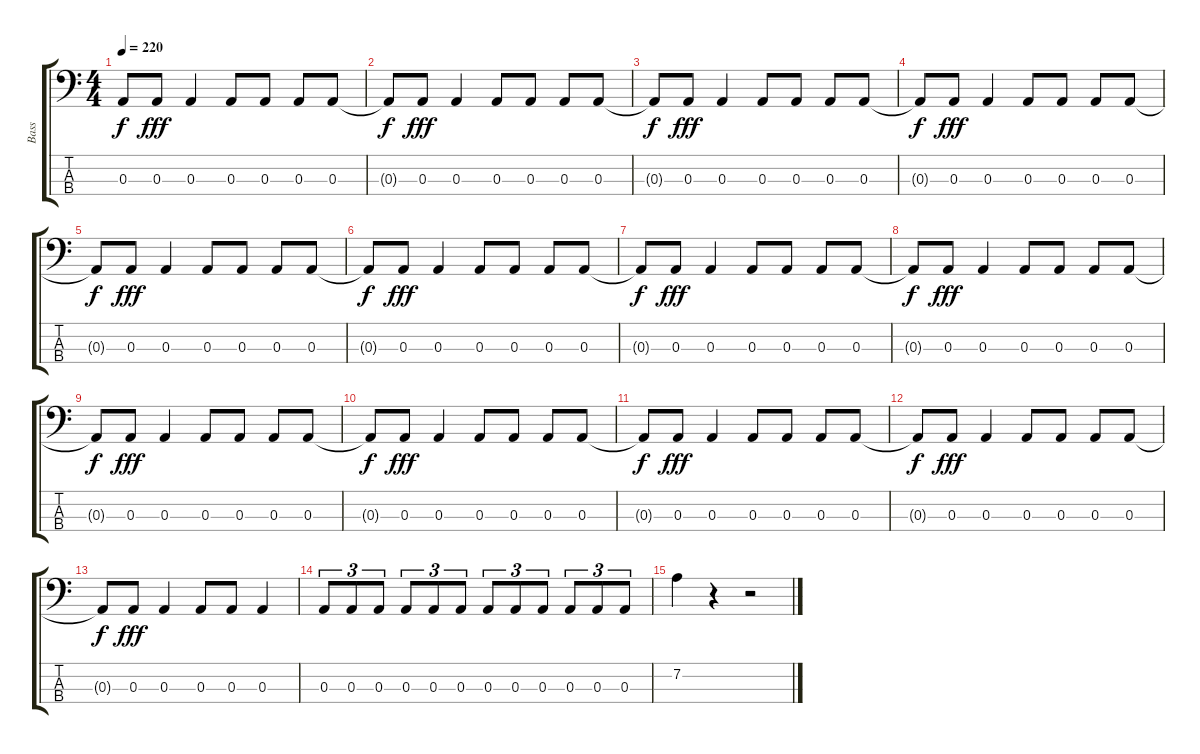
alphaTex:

\track ("Bass" "Bass") {instrument electricbasspick}
\staff {score tabs}
\tuning (G2 D2 A1 E1) {hide}
\ts (4 4)
\tempo 220
\clef f4
\ks c
0.3{t}.8{dy f} 0.3.8{dy fff} 0.3.4 0.3.8 0.3.8 0.3.8 0.3.8 |
0.3{t}.8{dy f} 0.3.8{dy fff} 0.3.4 0.3.8 0.3.8 0.3.8 0.3.8 |
0.3{t}.8{dy f} 0.3.8{dy fff} 0.3.4 0.3.8 0.3.8 0.3.8 0.3.8 |
0.3{t}.8{dy f} 0.3.8{dy fff} 0.3.4 0.3.8 0.3.8 0.3.8 0.3.8 |
0.3{t}.8{dy f} 0.3.8{dy fff} 0.3.4 0.3.8 0.3.8 0.3.8 0.3.8 |
0.3{t}.8{dy f} 0.3.8{dy fff} 0.3.4 0.3.8 0.3.8 0.3.8 0.3.8 |
0.3{t}.8{dy f} 0.3.8{dy fff} 0.3.4 0.3.8 0.3.8 0.3.8 0.3.8 |
0.3{t}.8{dy f} 0.3.8{dy fff} 0.3.4 0.3.8 0.3.8 0.3.8 0.3.8 |
0.3{t}.8{dy f} 0.3.8{dy fff} 0.3.4 0.3.8 0.3.8 0.3.8 0.3.8 |
0.3{t}.8{dy f} 0.3.8{dy fff} 0.3.4 0.3.8 0.3.8 0.3.8 0.3.8 |
0.3{t}.8{dy f} 0.3.8{dy fff} 0.3.4 0.3.8 0.3.8 0.3.8 0.3.8 |
0.3{t}.8{dy f} 0.3.8{dy fff} 0.3.4 0.3.8 0.3.8 0.3.8 0.3.8 |
0.3{t}.8{dy f} 0.3.8{dy fff} 0.3.4 0.3.8 0.3.8 0.3.4 |
0.3.8{tu (3 2)} 0.3.8{tu (3 2)} 0.3.8{tu (3 2)} 0.3.8{tu (3 2)} 0.3.8{tu (3 2)} 0.3.8{tu (3 2)} 0.3.8{tu (3 2)} 0.3.8{tu (3 2)} 0.3.8{tu (3 2)} 0.3.8{tu (3 2)} 0.3.8{tu (3 2)} 0.3.8{tu (3 2)} |
7.2.4 r.4 r.2
